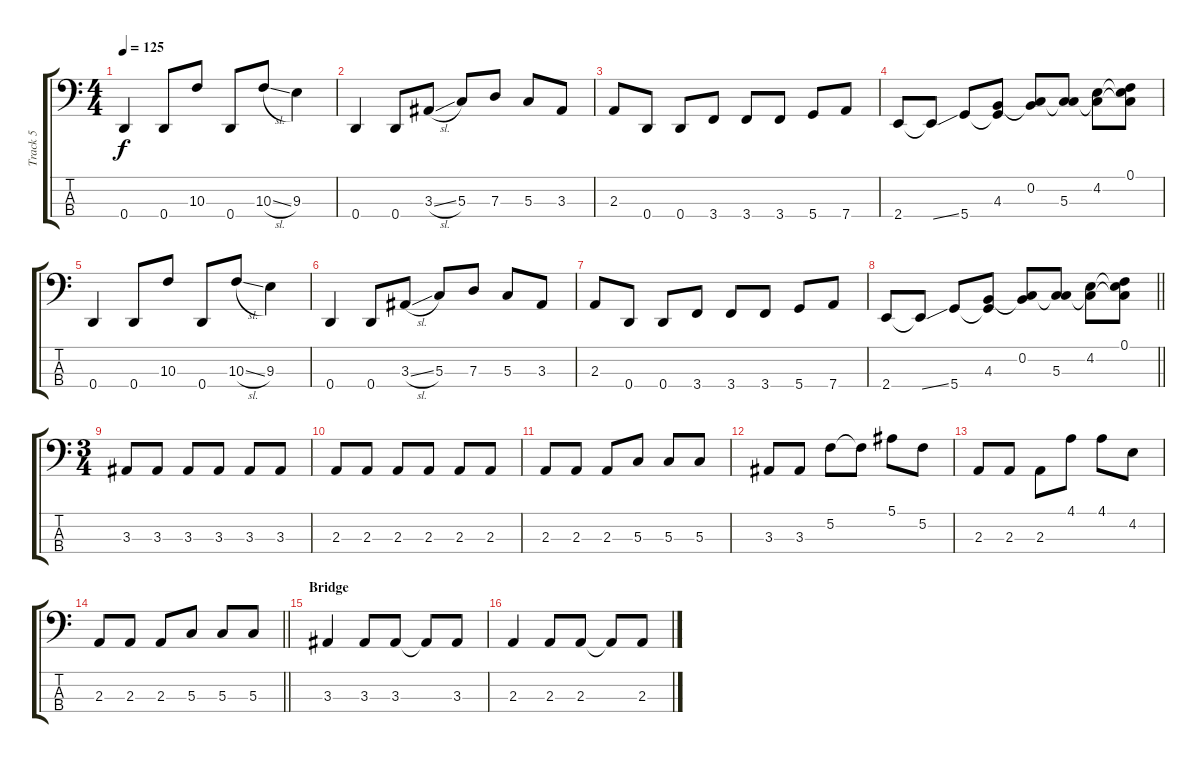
\track ("Track 5" "Track 5") {instrument electricbassfinger}
\staff {score tabs}
\tuning (F2 C2 G1 D1) {hide}
\ts (4 4)
\section ("" "")
\tempo 125
\clef f4
\ks c
0.4.4{dy f} 0.4.8 10.3.8 0.4.8 10.3{sl}.8 9.3.4 |
0.4.4 0.4.8 3.3{sl}.8 5.3.8 7.3.8 5.3.8 3.3.8 |
2.3.8 0.4.8 0.4.8 3.4.8 3.4.8 3.4.8 5.4.8 7.4.8 |
2.4.8 2.4{ss t}.8 5.4.8 (4.3 5.4{t}).8 (0.2 4.3{t}).8 (0.2{t} 5.3).8 (4.2 5.3{t}).8 (0.1 4.2{t} 5.3{t}).8 |
0.4.4 0.4.8 10.3.8 0.4.8 10.3{sl}.8 9.3.4 |
0.4.4 0.4.8 3.3{sl}.8 5.3.8 7.3.8 5.3.8 3.3.8 |
2.3.8 0.4.8 0.4.8 3.4.8 3.4.8 3.4.8 5.4.8 7.4.8 |
\barLineRight lightlight
2.4.8 2.4{ss t}.8 5.4.8 (4.3 5.4{t}).8 (0.2 4.3{t}).8 (0.2{t} 5.3).8 (4.2 5.3{t}).8 (0.1 4.2{t} 5.3{t}).8 |
\ts (3 4)
\section ("" "")
3.3.8 3.3.8 3.3.8 3.3.8 3.3.8 3.3.8 |
2.3.8 2.3.8 2.3.8 2.3.8 2.3.8 2.3.8 |
2.3.8 2.3.8 2.3.8 5.3.8 5.3.8 5.3.8 |
3.3.8 3.3.8 5.2.8 5.2{t}.8 5.1.8 5.2.8 |
2.3.8 2.3.8 2.3.8 4.1.8 4.1.8 4.2.8 |
\barLineRight lightlight
2.3.8 2.3.8 2.3.8 5.3.8 5.3.8 5.3.8 |
\section ("" "Bridge")
3.3.4 3.3.8 3.3.8 3.3{t}.8 3.3.8 |
2.3.4 2.3.8 2.3.8 2.3{t}.8 2.3.8
